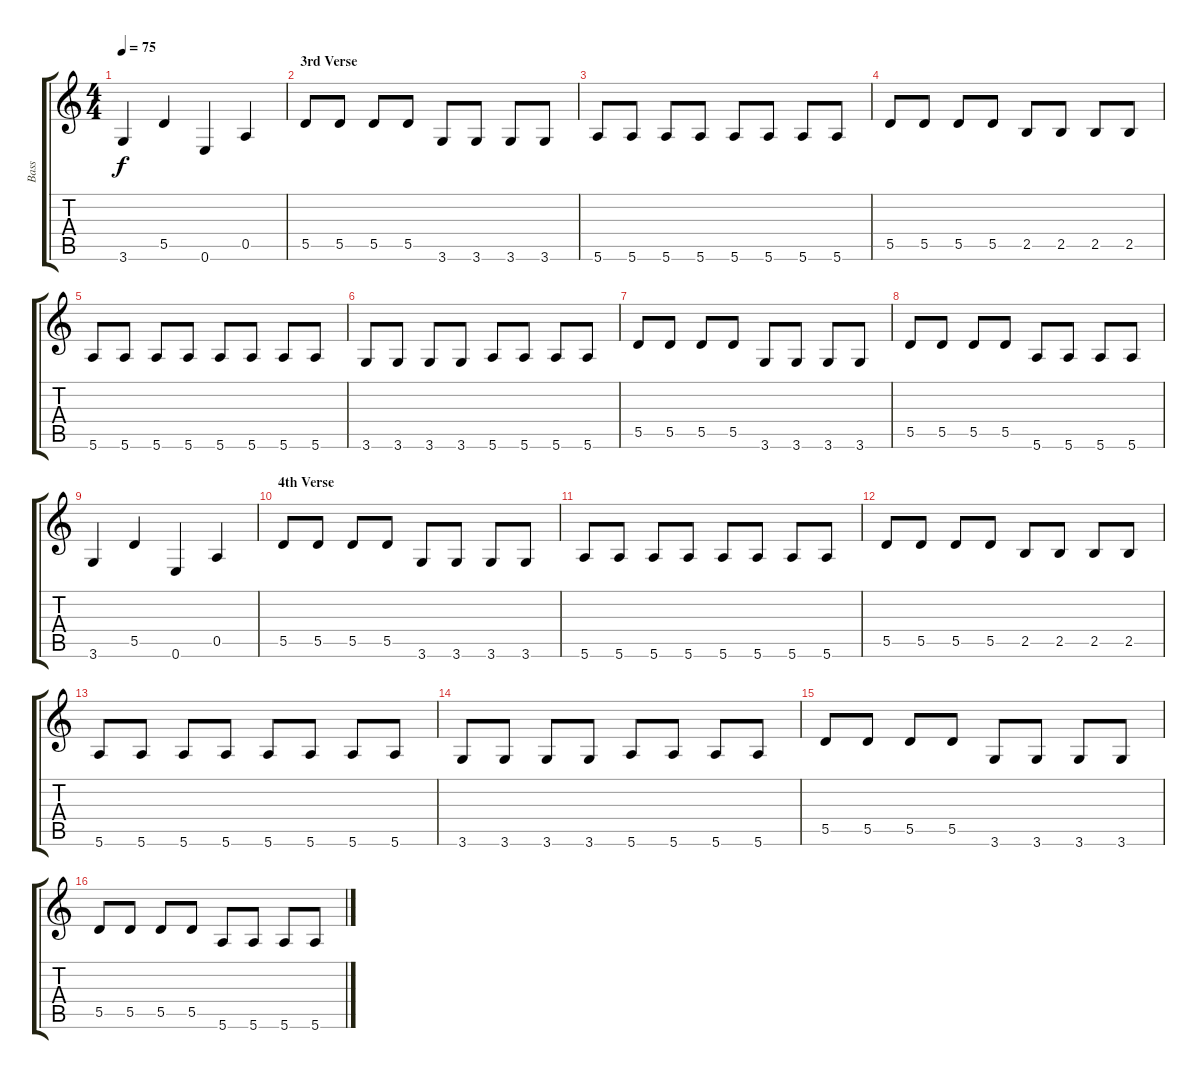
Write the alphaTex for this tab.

\track ("Bass" "Bass") {instrument electricbassfinger}
\staff {score tabs}
\tuning (E4 B3 G3 D3 A2 E2) {hide}
\ts (4 4)
\tempo 75
\clef g2
\ks c
3.6.4{dy f} 5.5.4 0.6.4 0.5.4 |
\section ("" "3rd Verse")
5.5.8 5.5.8 5.5.8 5.5.8 3.6.8 3.6.8 3.6.8 3.6.8 |
5.6.8 5.6.8 5.6.8 5.6.8 5.6.8 5.6.8 5.6.8 5.6.8 |
5.5.8 5.5.8 5.5.8 5.5.8 2.5.8 2.5.8 2.5.8 2.5.8 |
5.6.8 5.6.8 5.6.8 5.6.8 5.6.8 5.6.8 5.6.8 5.6.8 |
3.6.8 3.6.8 3.6.8 3.6.8 5.6.8 5.6.8 5.6.8 5.6.8 |
5.5.8 5.5.8 5.5.8 5.5.8 3.6.8 3.6.8 3.6.8 3.6.8 |
5.5.8 5.5.8 5.5.8 5.5.8 5.6.8 5.6.8 5.6.8 5.6.8 |
3.6.4 5.5.4 0.6.4 0.5.4 |
\section ("" "4th Verse")
5.5.8 5.5.8 5.5.8 5.5.8 3.6.8 3.6.8 3.6.8 3.6.8 |
5.6.8 5.6.8 5.6.8 5.6.8 5.6.8 5.6.8 5.6.8 5.6.8 |
5.5.8 5.5.8 5.5.8 5.5.8 2.5.8 2.5.8 2.5.8 2.5.8 |
5.6.8 5.6.8 5.6.8 5.6.8 5.6.8 5.6.8 5.6.8 5.6.8 |
3.6.8 3.6.8 3.6.8 3.6.8 5.6.8 5.6.8 5.6.8 5.6.8 |
5.5.8 5.5.8 5.5.8 5.5.8 3.6.8 3.6.8 3.6.8 3.6.8 |
5.5.8 5.5.8 5.5.8 5.5.8 5.6.8 5.6.8 5.6.8 5.6.8
